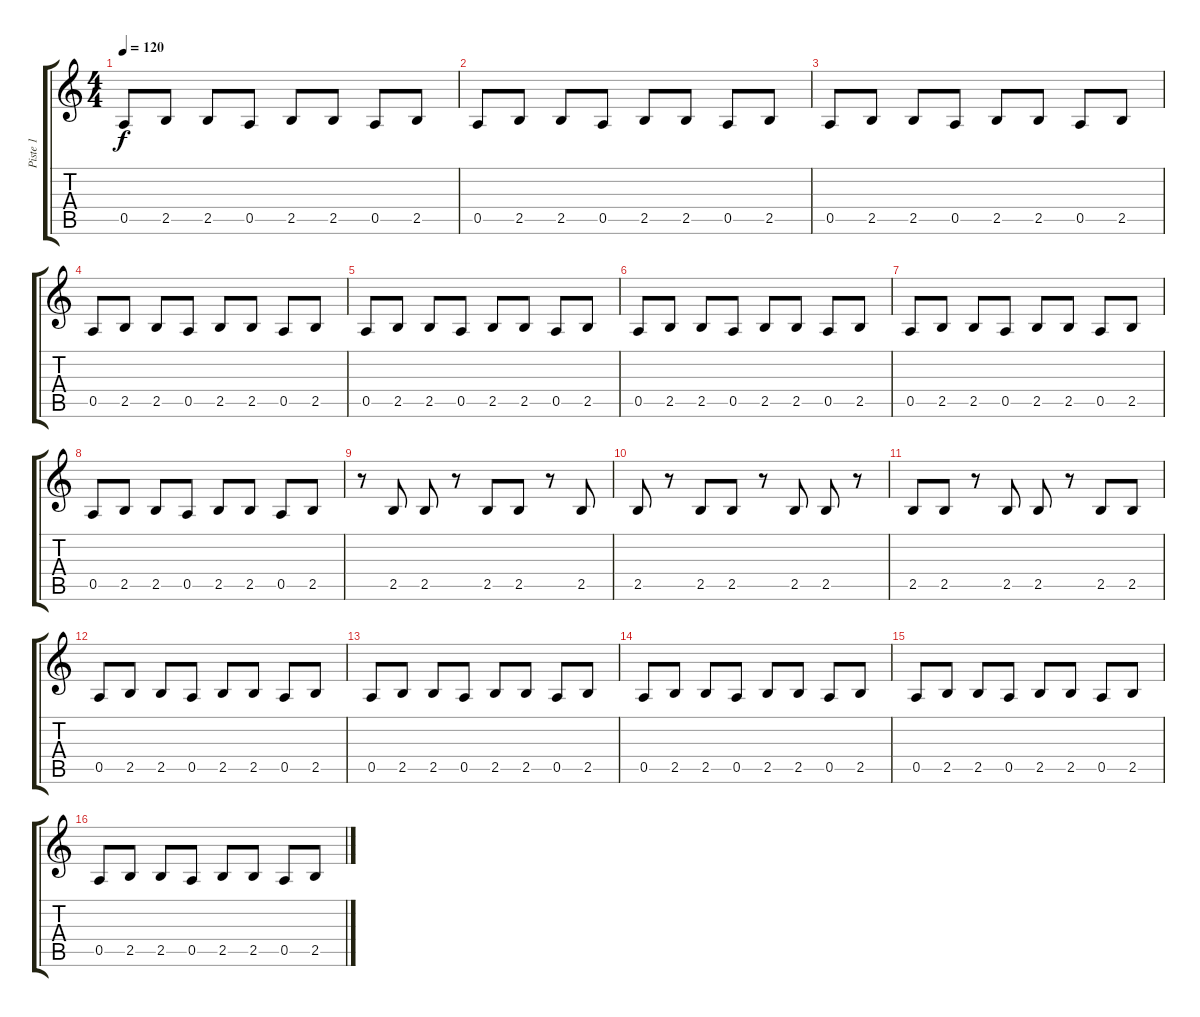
\track ("Piste 1" "Piste 1") {instrument acousticbass}
\staff {score tabs}
\tuning (E4 B3 G3 D3 A2 E2) {hide}
\ts (4 4)
\tempo 120
\clef g2
\ks c
0.5.8{dy f} 2.5.8 2.5.8 0.5.8 2.5.8 2.5.8 0.5.8 2.5.8 |
0.5.8 2.5.8 2.5.8 0.5.8 2.5.8 2.5.8 0.5.8 2.5.8 |
0.5.8 2.5.8 2.5.8 0.5.8 2.5.8 2.5.8 0.5.8 2.5.8 |
0.5.8 2.5.8 2.5.8 0.5.8 2.5.8 2.5.8 0.5.8 2.5.8 |
0.5.8 2.5.8 2.5.8 0.5.8 2.5.8 2.5.8 0.5.8 2.5.8 |
0.5.8 2.5.8 2.5.8 0.5.8 2.5.8 2.5.8 0.5.8 2.5.8 |
0.5.8 2.5.8 2.5.8 0.5.8 2.5.8 2.5.8 0.5.8 2.5.8 |
0.5.8 2.5.8 2.5.8 0.5.8 2.5.8 2.5.8 0.5.8 2.5.8 |
r.8 2.5.8 2.5.8 r.8 2.5.8 2.5.8 r.8 2.5.8 |
2.5.8 r.8 2.5.8 2.5.8 r.8 2.5.8 2.5.8 r.8 |
2.5.8 2.5.8 r.8 2.5.8 2.5.8 r.8 2.5.8 2.5.8 |
0.5.8 2.5.8 2.5.8 0.5.8 2.5.8 2.5.8 0.5.8 2.5.8 |
0.5.8 2.5.8 2.5.8 0.5.8 2.5.8 2.5.8 0.5.8 2.5.8 |
0.5.8 2.5.8 2.5.8 0.5.8 2.5.8 2.5.8 0.5.8 2.5.8 |
0.5.8 2.5.8 2.5.8 0.5.8 2.5.8 2.5.8 0.5.8 2.5.8 |
0.5.8 2.5.8 2.5.8 0.5.8 2.5.8 2.5.8 0.5.8 2.5.8
